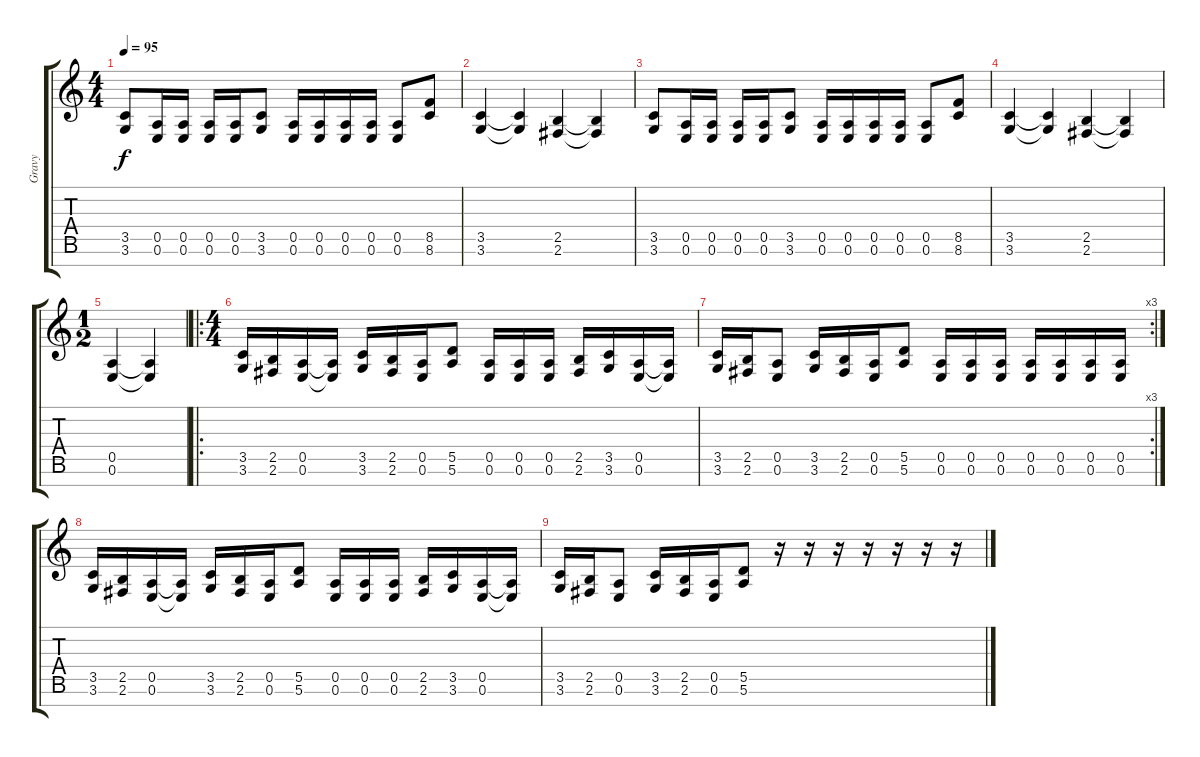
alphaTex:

\track ("Gravy" "Gravy") {instrument overdrivenguitar}
\staff {score tabs}
\tuning (E4 B3 G3 D3 A2 E2 B1) {hide}
\ts (4 4)
\tempo 95
\clef g2
\ks c
(3.5 3.6).8{dy f} (0.5 0.6).16 (0.5 0.6).16 (0.5 0.6).16 (0.5 0.6).16 (3.5 3.6).8 (0.5 0.6).16 (0.5 0.6).16 (0.5 0.6).16 (0.5 0.6).16 (0.5 0.6).8 (8.5 8.6).8 |
(3.5 3.6).4 (3.5{t} 3.6{t}).4 (2.5 2.6).4 (2.5{t} 2.6{t}).4 |
(3.5 3.6).8 (0.5 0.6).16 (0.5 0.6).16 (0.5 0.6).16 (0.5 0.6).16 (3.5 3.6).8 (0.5 0.6).16 (0.5 0.6).16 (0.5 0.6).16 (0.5 0.6).16 (0.5 0.6).8 (8.5 8.6).8 |
(3.5 3.6).4 (3.5{t} 3.6{t}).4 (2.5 2.6).4 (2.5{t} 2.6{t}).4 |
\ts (1 2)
(0.5 0.6).4 (0.5{t} 0.6{t}).4 |
\ro
\ts (4 4)
(3.5 3.6).16 (2.5 2.6).16 (0.5 0.6).16 (0.5{t} 0.6{t}).16 (3.5 3.6).16 (2.5 2.6).16 (0.5 0.6).16 (5.5 5.6).8 (0.5 0.6).16 (0.5 0.6).16 (0.5 0.6).16 (2.5 2.6).16 (3.5 3.6).16 (0.5 0.6).16 (0.5{t} 0.6{t}).16 |
\rc 3
(3.5 3.6).16 (2.5 2.6).16 (0.5 0.6).8 (3.5 3.6).16 (2.5 2.6).16 (0.5 0.6).16 (5.5 5.6).8 (0.5 0.6).16 (0.5 0.6).16 (0.5 0.6).16 (0.5 0.6).16 (0.5 0.6).16 (0.5 0.6).16 (0.5 0.6).16 |
(3.5 3.6).16 (2.5 2.6).16 (0.5 0.6).16 (0.5{t} 0.6{t}).16 (3.5 3.6).16 (2.5 2.6).16 (0.5 0.6).16 (5.5 5.6).8 (0.5 0.6).16 (0.5 0.6).16 (0.5 0.6).16 (2.5 2.6).16 (3.5 3.6).16 (0.5 0.6).16 (0.5{t} 0.6{t}).16 |
(3.5 3.6).16 (2.5 2.6).16 (0.5 0.6).8 (3.5 3.6).16 (2.5 2.6).16 (0.5 0.6).16 (5.5 5.6).8 r.16 r.16 r.16 r.16 r.16 r.16 r.16
